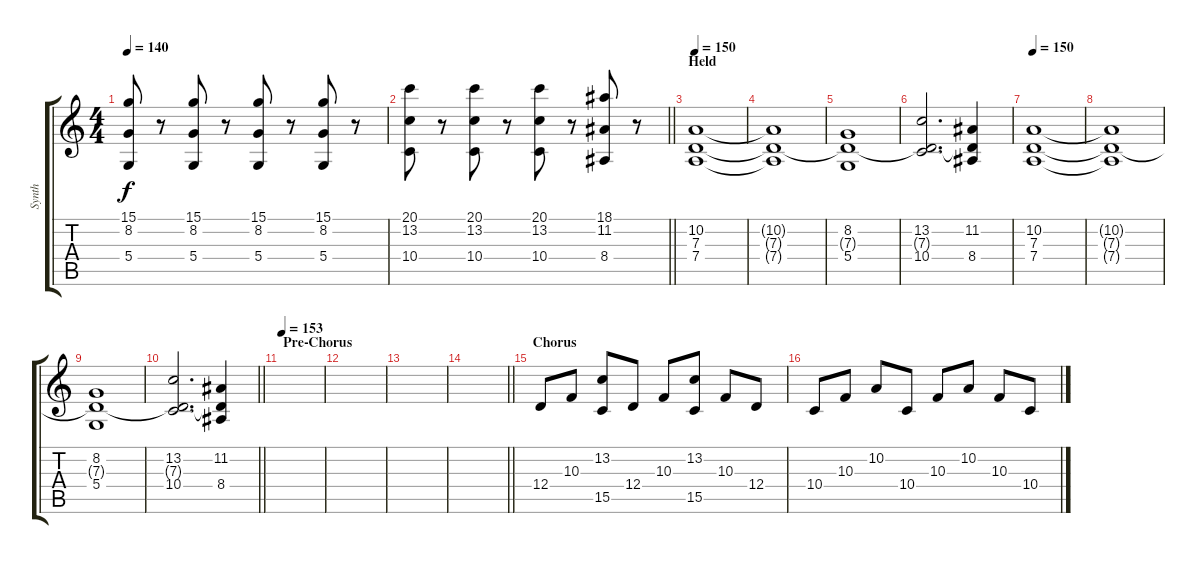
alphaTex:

\track ("Synth" "Synth") {instrument lead1square}
\staff {score tabs}
\tuning (E4 B3 G3 D3 A2 D2) {hide}
\ts (4 4)
\tempo 140
\clef g2
\ks c
(15.1 8.2 5.4).8{dy f} r.8 (15.1 8.2 5.4).8 r.8 (15.1 8.2 5.4).8 r.8 (15.1 8.2 5.4).8 r.8 |
\barLineRight lightlight
(20.1 13.2 10.4).8 r.8 (20.1 13.2 10.4).8 r.8 (20.1 13.2 10.4).8 r.8 (18.1 11.2 8.4).8 r.8 |
\section ("" "Held")
\tempo 150
(10.2 7.3 7.4).1 |
(10.2{t} 7.3{t} 7.4{t}).1 |
(8.2 7.3{t} 5.4).1 |
(13.2 7.3{t} 10.4).2{d} (11.2 7.3{t} 8.4).4 |
\tempo 150
(10.2 7.3 7.4).1 |
(10.2{t} 7.3{t} 7.4{t}).1 |
(8.2 7.3{t} 5.4).1 |
\barLineRight lightlight
(13.2 7.3{t} 10.4).2{d} (11.2 7.3{t} 8.4).4 |
\section ("" "Pre-Chorus")
\tempo 153
|
|
|
\barLineRight lightlight
|
\section ("" "Chorus")
12.4.8{instrument lead2sawtooth} 10.3.8 (13.2 15.5).8 12.4.8 10.3.8 (13.2 15.5).8 10.3.8 12.4.8 |
10.4.8 10.3.8 10.2.8 10.4.8 10.3.8 10.2.8 10.3.8 10.4.8
